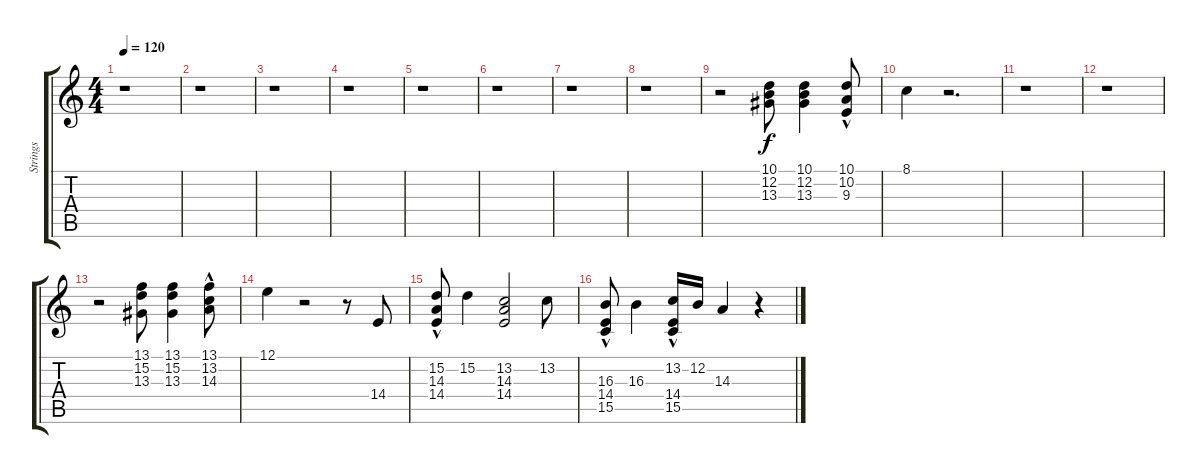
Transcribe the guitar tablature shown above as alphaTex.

\track ("Strings" "Strings") {instrument synthstrings2}
\staff {score tabs}
\tuning (E4 B3 G3 D3 A2 E2) {hide}
\ts (4 4)
\tempo 120
\clef g2
\ks c
r.1{dy f instrument synthstrings2} |
r.1 |
r.1 |
r.1 |
r.1 |
r.1 |
r.1 |
r.1 |
r.2 (10.1 12.2 13.3).8{volume 12 balance 11 instrument synthstrings2} (10.1 12.2 13.3).4 (10.1 10.2{hac} 9.3{hac}).8 |
8.1.4 r.2{d} |
r.1 |
r.1 |
r.2 (13.1 15.2 13.3).8 (13.1 15.2 13.3).4 (13.1 13.2{hac} 14.3{hac}).8 |
12.1.4 r.2 r.8 14.4.8 |
(15.2 14.3{hac} 14.4{hac}).8 15.2.4 (13.2 14.3 14.4).2 13.2.8 |
(16.3 14.4{hac} 15.5{hac}).8 16.3.4 (13.2 14.4{hac} 15.5{hac}).16 12.2.16 14.3.4 r.4
